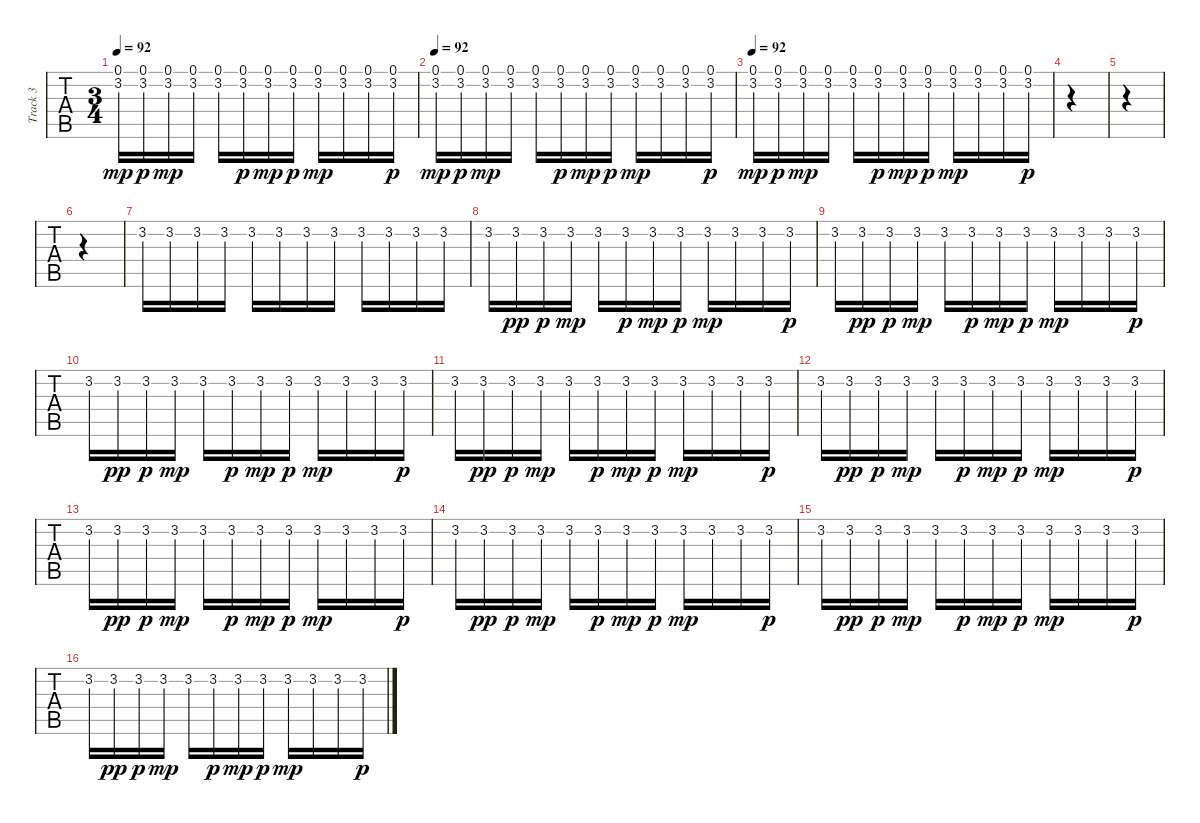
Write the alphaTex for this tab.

\track ("Track 3" "Track 3") {instrument violin}
\staff {tabs}
\tuning (E4 B3 G3 D3 A2 E2) {hide}
\ts (3 4)
\tempo 92
\clef g2
\ks c
(0.1 3.2).16{dy mp} (0.1 3.2).16{dy p} (0.1 3.2).16{dy mp} (0.1 3.2).16 (0.1 3.2).16 (0.1 3.2).16{dy p} (0.1 3.2).16{dy mp} (0.1 3.2).16{dy p} (0.1 3.2).16{dy mp} (0.1 3.2).16 (0.1 3.2).16 (0.1 3.2).16{dy p} |
\tempo 92
(0.1 3.2).16{dy mp} (0.1 3.2).16{dy p} (0.1 3.2).16{dy mp} (0.1 3.2).16 (0.1 3.2).16 (0.1 3.2).16{dy p} (0.1 3.2).16{dy mp} (0.1 3.2).16{dy p} (0.1 3.2).16{dy mp} (0.1 3.2).16 (0.1 3.2).16 (0.1 3.2).16{dy p} |
\tempo 92
(0.1 3.2).16{dy mp} (0.1 3.2).16{dy p} (0.1 3.2).16{dy mp} (0.1 3.2).16 (0.1 3.2).16 (0.1 3.2).16{dy p} (0.1 3.2).16{dy mp} (0.1 3.2).16{dy p} (0.1 3.2).16{dy mp} (0.1 3.2).16 (0.1 3.2).16 (0.1 3.2).16{dy p} |
|
|
|
3.2.16{volume 8 balance 4} 3.2.16 3.2.16 3.2.16 3.2.16 3.2.16 3.2.16 3.2.16 3.2.16 3.2.16 3.2.16 3.2.16 |
3.2.16 3.2.16{dy pp} 3.2.16{dy p} 3.2.16{dy mp} 3.2.16 3.2.16{dy p} 3.2.16{dy mp} 3.2.16{dy p} 3.2.16{dy mp} 3.2.16 3.2.16 3.2.16{dy p} |
3.2.16 3.2.16{dy pp} 3.2.16{dy p} 3.2.16{dy mp} 3.2.16 3.2.16{dy p} 3.2.16{dy mp} 3.2.16{dy p} 3.2.16{dy mp} 3.2.16 3.2.16 3.2.16{dy p} |
3.2.16 3.2.16{dy pp} 3.2.16{dy p} 3.2.16{dy mp} 3.2.16 3.2.16{dy p} 3.2.16{dy mp} 3.2.16{dy p} 3.2.16{dy mp} 3.2.16 3.2.16 3.2.16{dy p} |
3.2.16 3.2.16{dy pp} 3.2.16{dy p} 3.2.16{dy mp} 3.2.16 3.2.16{dy p} 3.2.16{dy mp} 3.2.16{dy p} 3.2.16{dy mp} 3.2.16 3.2.16 3.2.16{dy p} |
3.2.16 3.2.16{dy pp} 3.2.16{dy p} 3.2.16{dy mp} 3.2.16 3.2.16{dy p} 3.2.16{dy mp} 3.2.16{dy p} 3.2.16{dy mp} 3.2.16 3.2.16 3.2.16{dy p} |
3.2.16 3.2.16{dy pp} 3.2.16{dy p} 3.2.16{dy mp} 3.2.16 3.2.16{dy p} 3.2.16{dy mp} 3.2.16{dy p} 3.2.16{dy mp} 3.2.16 3.2.16 3.2.16{dy p} |
3.2.16 3.2.16{dy pp} 3.2.16{dy p} 3.2.16{dy mp} 3.2.16 3.2.16{dy p} 3.2.16{dy mp} 3.2.16{dy p} 3.2.16{dy mp} 3.2.16 3.2.16 3.2.16{dy p} |
3.2.16 3.2.16{dy pp} 3.2.16{dy p} 3.2.16{dy mp} 3.2.16 3.2.16{dy p} 3.2.16{dy mp} 3.2.16{dy p} 3.2.16{dy mp} 3.2.16 3.2.16 3.2.16{dy p} |
3.2.16 3.2.16{dy pp} 3.2.16{dy p} 3.2.16{dy mp} 3.2.16 3.2.16{dy p} 3.2.16{dy mp} 3.2.16{dy p} 3.2.16{dy mp} 3.2.16 3.2.16 3.2.16{dy p}
